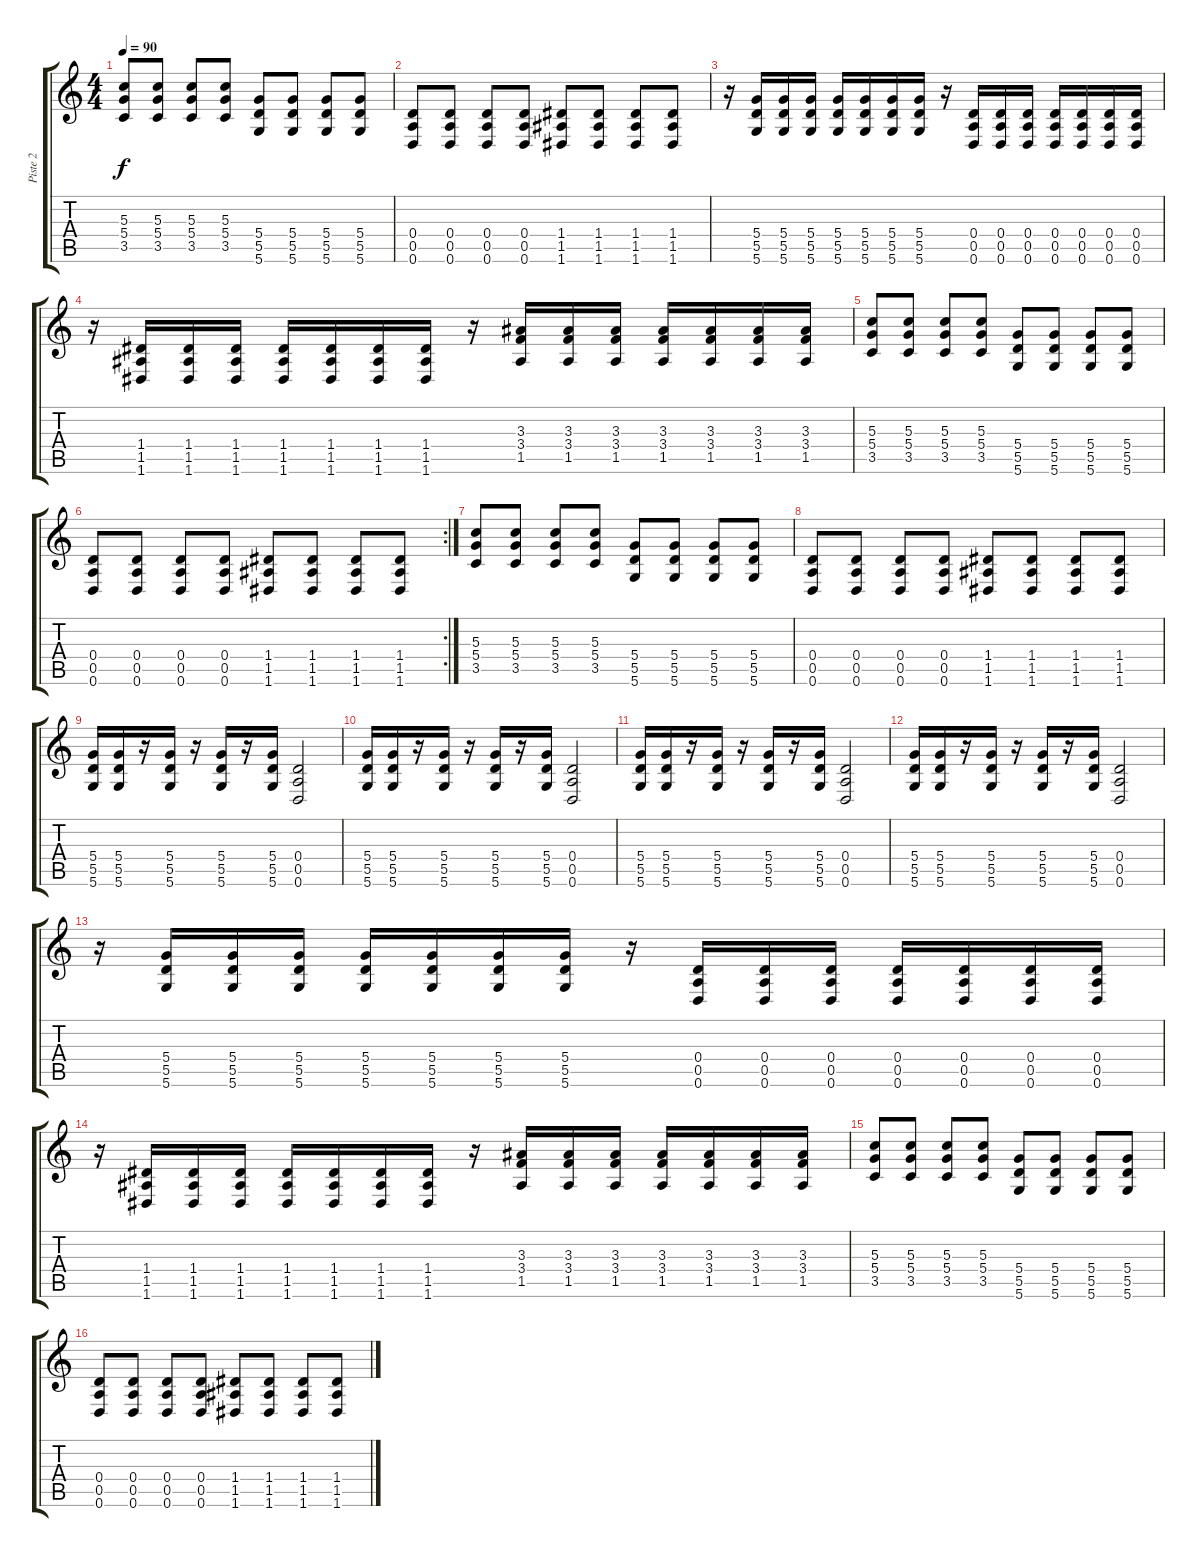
\track ("Piste 2" "Piste 2") {instrument distortionguitar}
\staff {score tabs}
\tuning (E4 B3 G3 D3 A2 D2) {hide}
\ts (4 4)
\tempo 90
\clef g2
\ks c
(5.3 5.4 3.5).8{dy f} (5.3 5.4 3.5).8 (5.3 5.4 3.5).8 (5.3 5.4 3.5).8 (5.4 5.5 5.6).8 (5.4 5.5 5.6).8 (5.4 5.5 5.6).8 (5.4 5.5 5.6).8 |
(0.4 0.5 0.6).8 (0.4 0.5 0.6).8 (0.4 0.5 0.6).8 (0.4 0.5 0.6).8 (1.4 1.5 1.6).8 (1.4 1.5 1.6).8 (1.4 1.5 1.6).8 (1.4 1.5 1.6).8 |
r.16 (5.4 5.5 5.6).16 (5.4 5.5 5.6).16 (5.4 5.5 5.6).16 (5.4 5.5 5.6).16 (5.4 5.5 5.6).16 (5.4 5.5 5.6).16 (5.4 5.5 5.6).16 r.16 (0.4 0.5 0.6).16 (0.4 0.5 0.6).16 (0.4 0.5 0.6).16 (0.4 0.5 0.6).16 (0.4 0.5 0.6).16 (0.4 0.5 0.6).16 (0.4 0.5 0.6).16 |
r.16 (1.4 1.5 1.6).16 (1.4 1.5 1.6).16 (1.4 1.5 1.6).16 (1.4 1.5 1.6).16 (1.4 1.5 1.6).16 (1.4 1.5 1.6).16 (1.4 1.5 1.6).16 r.16 (3.3 3.4 1.5).16 (3.3 3.4 1.5).16 (3.3 3.4 1.5).16 (3.3 3.4 1.5).16 (3.3 3.4 1.5).16 (3.3 3.4 1.5).16 (3.3 3.4 1.5).16 |
(5.3 5.4 3.5).8 (5.3 5.4 3.5).8 (5.3 5.4 3.5).8 (5.3 5.4 3.5).8 (5.4 5.5 5.6).8 (5.4 5.5 5.6).8 (5.4 5.5 5.6).8 (5.4 5.5 5.6).8 |
\rc 2
(0.4 0.5 0.6).8 (0.4 0.5 0.6).8 (0.4 0.5 0.6).8 (0.4 0.5 0.6).8 (1.4 1.5 1.6).8 (1.4 1.5 1.6).8 (1.4 1.5 1.6).8 (1.4 1.5 1.6).8 |
(5.3 5.4 3.5).8 (5.3 5.4 3.5).8 (5.3 5.4 3.5).8 (5.3 5.4 3.5).8 (5.4 5.5 5.6).8 (5.4 5.5 5.6).8 (5.4 5.5 5.6).8 (5.4 5.5 5.6).8 |
(0.4 0.5 0.6).8 (0.4 0.5 0.6).8 (0.4 0.5 0.6).8 (0.4 0.5 0.6).8 (1.4 1.5 1.6).8 (1.4 1.5 1.6).8 (1.4 1.5 1.6).8 (1.4 1.5 1.6).8 |
(5.4 5.5 5.6).16 (5.4 5.5 5.6).16 r.16 (5.4 5.5 5.6).16 r.16 (5.4 5.5 5.6).16 r.16 (5.4 5.5 5.6).16 (0.4 0.5 0.6).2 |
(5.4 5.5 5.6).16 (5.4 5.5 5.6).16 r.16 (5.4 5.5 5.6).16 r.16 (5.4 5.5 5.6).16 r.16 (5.4 5.5 5.6).16 (0.4 0.5 0.6).2 |
(5.4 5.5 5.6).16 (5.4 5.5 5.6).16 r.16 (5.4 5.5 5.6).16 r.16 (5.4 5.5 5.6).16 r.16 (5.4 5.5 5.6).16 (0.4 0.5 0.6).2 |
(5.4 5.5 5.6).16 (5.4 5.5 5.6).16 r.16 (5.4 5.5 5.6).16 r.16 (5.4 5.5 5.6).16 r.16 (5.4 5.5 5.6).16 (0.4 0.5 0.6).2 |
r.16 (5.4 5.5 5.6).16 (5.4 5.5 5.6).16 (5.4 5.5 5.6).16 (5.4 5.5 5.6).16 (5.4 5.5 5.6).16 (5.4 5.5 5.6).16 (5.4 5.5 5.6).16 r.16 (0.4 0.5 0.6).16 (0.4 0.5 0.6).16 (0.4 0.5 0.6).16 (0.4 0.5 0.6).16 (0.4 0.5 0.6).16 (0.4 0.5 0.6).16 (0.4 0.5 0.6).16 |
r.16 (1.4 1.5 1.6).16 (1.4 1.5 1.6).16 (1.4 1.5 1.6).16 (1.4 1.5 1.6).16 (1.4 1.5 1.6).16 (1.4 1.5 1.6).16 (1.4 1.5 1.6).16 r.16 (3.3 3.4 1.5).16 (3.3 3.4 1.5).16 (3.3 3.4 1.5).16 (3.3 3.4 1.5).16 (3.3 3.4 1.5).16 (3.3 3.4 1.5).16 (3.3 3.4 1.5).16 |
(5.3 5.4 3.5).8 (5.3 5.4 3.5).8 (5.3 5.4 3.5).8 (5.3 5.4 3.5).8 (5.4 5.5 5.6).8 (5.4 5.5 5.6).8 (5.4 5.5 5.6).8 (5.4 5.5 5.6).8 |
(0.4 0.5 0.6).8 (0.4 0.5 0.6).8 (0.4 0.5 0.6).8 (0.4 0.5 0.6).8 (1.4 1.5 1.6).8 (1.4 1.5 1.6).8 (1.4 1.5 1.6).8 (1.4 1.5 1.6).8
